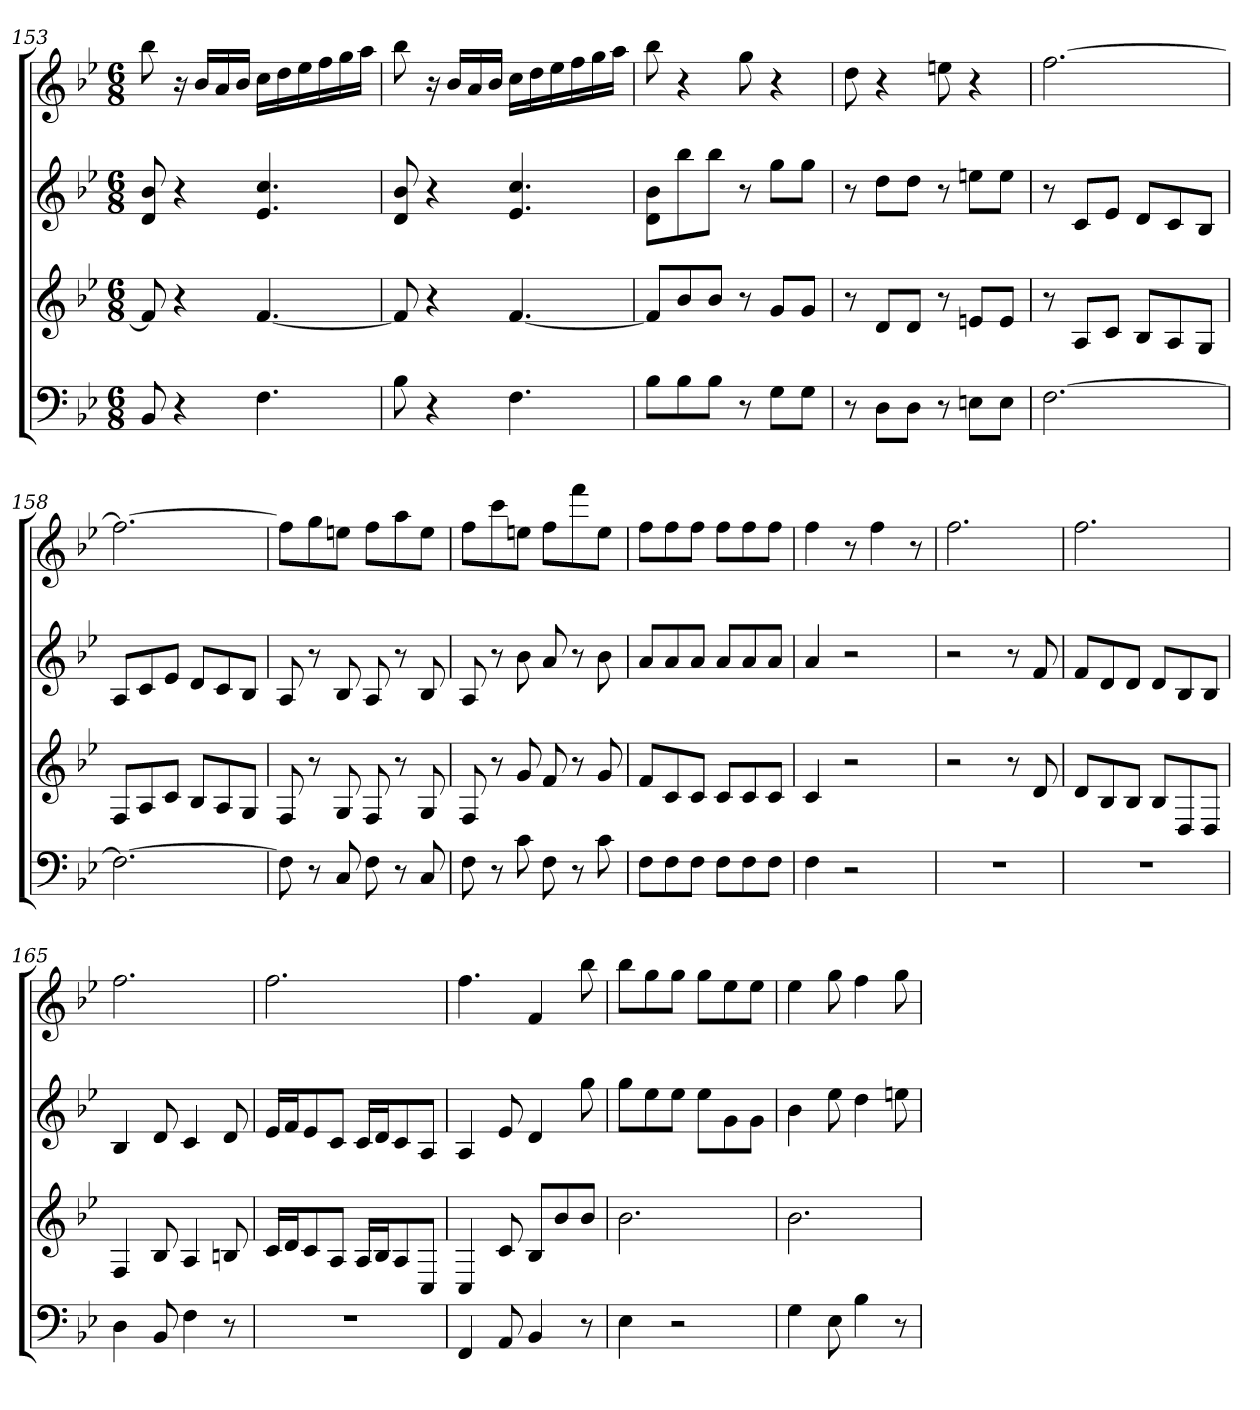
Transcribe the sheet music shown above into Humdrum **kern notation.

**kern	**kern	**kern	**kern
*part4	*part3	*part2	*part1
*staff4	*staff3	*staff2	*staff1
*k[b-e-]	*k[b-e-]	*k[b-e-]	*k[b-e-]
*B-:	*B-:	*B-:	*B-:
*M6/8	*M6/8	*M6/8	*M6/8
=153	=153	=153	=153
8BB-	8f]	8d 8b-	8bb-
4r	4r	4r	16r
.	.	.	16b-LL
.	.	.	16a
.	.	.	16b-JJ
4.F	[4.f	4.e- 4.cc	16ccLL
.	.	.	16dd
.	.	.	16ee-
.	.	.	16ff
.	.	.	16gg
.	.	.	16aaJJ
=154	=154	=154	=154
8B-	8f]	8d 8b-	8bb-
4r	4r	4r	16r
.	.	.	16b-LL
.	.	.	16a
.	.	.	16b-JJ
4.F	[4.f	4.e- 4.cc	16ccLL
.	.	.	16dd
.	.	.	16ee-
.	.	.	16ff
.	.	.	16gg
.	.	.	16aaJJ
=155	=155	=155	=155
8B-L	8fL]	8d 8b-L	8bb-
8B-	8b-	8bb-	4r
8B-J	8b-J	8bb-J	.
8r	8r	8r	8gg
8GL	8gL	8ggL	4r
8GJ	8gJ	8ggJ	.
=156	=156	=156	=156
8r	8r	8r	8dd
8DL	8dL	8ddL	4r
8DJ	8dJ	8ddJ	.
8r	8r	8r	8een
8EnL	8enL	8eenL	4r
8EJ	8eJ	8eeJ	.
=157	=157	=157	=157
[2.F	8r	8r	[2.ff
.	8AL	8cL	.
.	8cJ	8e-J	.
.	8B-L	8dL	.
.	8A	8c	.
.	8GJ	8B-J	.
=158	=158	=158	=158
2.F_	8FL	8AL	2.ff_
.	8A	8c	.
.	8cJ	8e-J	.
.	8B-L	8dL	.
.	8A	8c	.
.	8GJ	8B-J	.
=159	=159	=159	=159
8F]	8F	8A	8ffL]
8r	8r	8r	8gg
8C	8G	8B-	8eenJ
8F	8F	8A	8ffL
8r	8r	8r	8aa
8C	8G	8B-	8eeJ
=160	=160	=160	=160
8F	8F	8A	8ffL
8r	8r	8r	8ccc
8c	8g	8b-	8eenJ
8F	8f	8a	8ffL
8r	8r	8r	8fff
8c	8g	8b-	8eeJ
=161	=161	=161	=161
8FL	8fL	8aL	8ffL
8F	8c	8a	8ff
8FJ	8cJ	8aJ	8ffJ
8FL	8cL	8aL	8ffL
8F	8c	8a	8ff
8FJ	8cJ	8aJ	8ffJ
=162	=162	=162	=162
4F	4c	4a	4ff
2r	2r	2r	8r
.	.	.	4ff
.	.	.	8r
=163	=163	=163	=163
2.r	2r	2r	2.ff
.	8r	8r	.
.	8d	8f	.
=164	=164	=164	=164
2.r	8dL	8fL	2.ff
.	8B-	8d	.
.	8B-J	8dJ	.
.	8B-L	8dL	.
.	8D	8B-	.
.	8DJ	8B-J	.
=165	=165	=165	=165
4D	4F	4B-	2.ff
8BB-	8B-	8d	.
4F	4A	4c	.
8r	8Bn	8d	.
=166	=166	=166	=166
2.r	16cLL	16e-LL	2.ff
.	16dJ	16fJ	.
.	8c	8e-	.
.	8AJ	8cJ	.
.	16ALL	16cLL	.
.	16B-J	16dJ	.
.	8A	8c	.
.	8CJ	8AJ	.
=167	=167	=167	=167
4FF	4C	4A	4.ff
8AA	8c	8e-	.
4BB-	8B-L	4d	4f
.	8b-	.	.
8r	8b-J	8gg	8bb-
=168	=168	=168	=168
4E-	2.b-	8ggL	8bb-L
.	.	8ee-	8gg
2r	.	8ee-J	8ggJ
.	.	8ee-L	8ggL
.	.	8g	8ee-
.	.	8gJ	8ee-J
=169	=169	=169	=169
4G	2.b-	4b-	4ee-
8E-	.	8ee-	8gg
4B-	.	4dd	4ff
8r	.	8een	8gg
=	=	=	=
*-	*-	*-	*-
